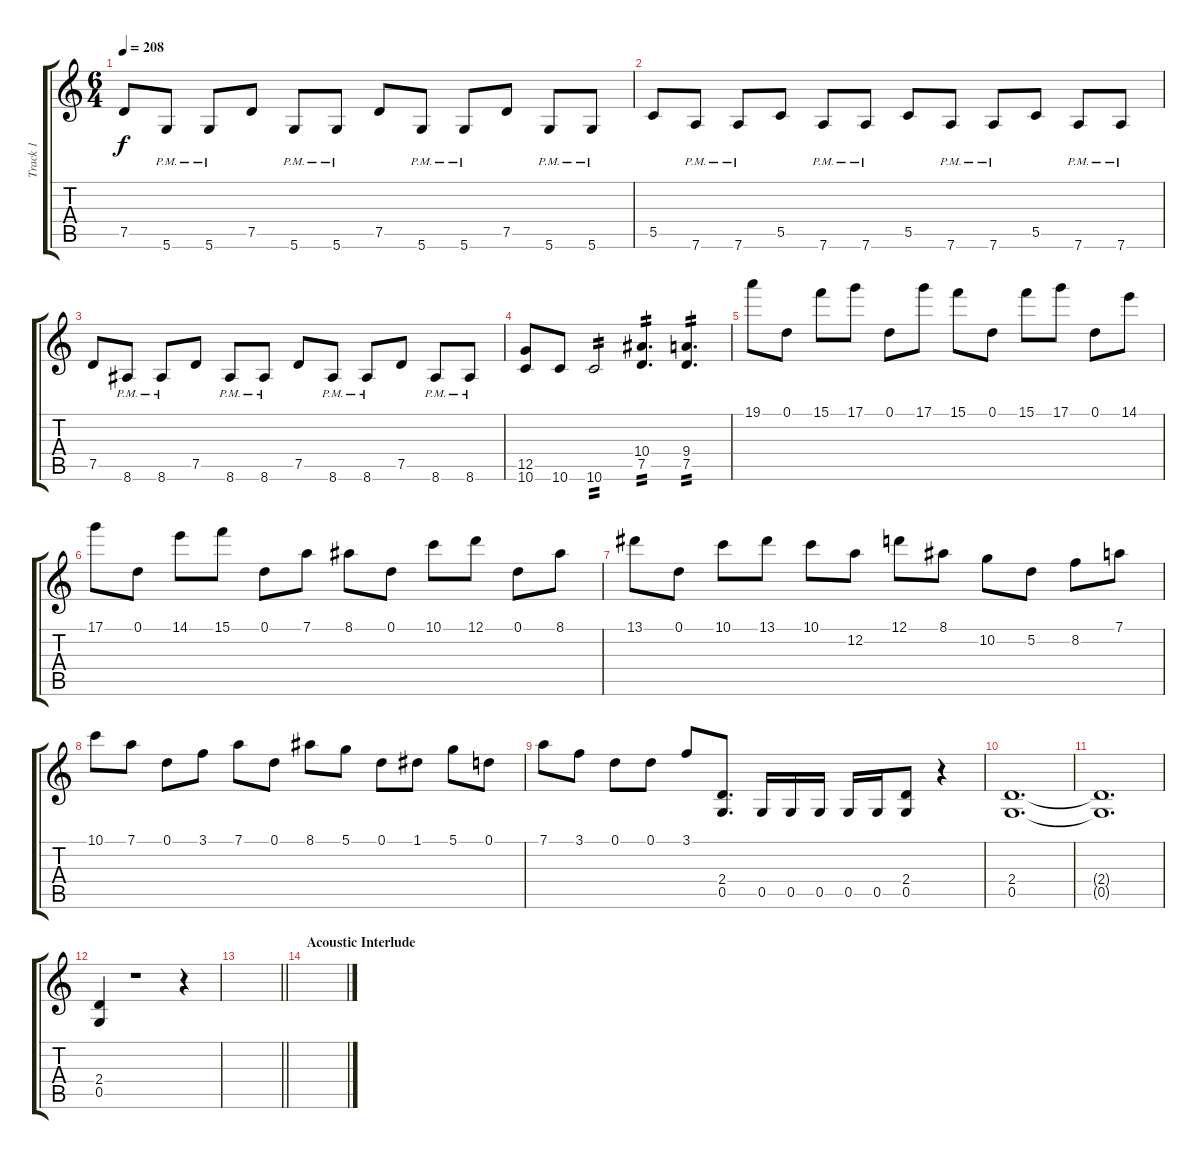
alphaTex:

\track ("Track 1" "Track 1") {instrument distortionguitar}
\staff {score tabs}
\tuning (D4 A3 F3 C3 G2 D2) {hide}
\ts (6 4)
\tempo 208
\clef g2
\ks c
7.5.8{dy f} 5.6{pm}.8 5.6{pm}.8 7.5.8 5.6{pm}.8 5.6{pm}.8 7.5.8 5.6{pm}.8 5.6{pm}.8 7.5.8 5.6{pm}.8 5.6{pm}.8 |
5.5.8 7.6{pm}.8 7.6{pm}.8 5.5.8 7.6{pm}.8 7.6{pm}.8 5.5.8 7.6{pm}.8 7.6{pm}.8 5.5.8 7.6{pm}.8 7.6{pm}.8 |
7.5.8 8.6{pm}.8 8.6{pm}.8 7.5.8 8.6{pm}.8 8.6{pm}.8 7.5.8 8.6{pm}.8 8.6{pm}.8 7.5.8 8.6{pm}.8 8.6{pm}.8 |
(12.5 10.6).8 10.6.8 10.6.2{tp 2} (10.4 7.5).4{d tp 2} (9.4 7.5).4{d tp 2} |
19.1.8 0.1.8 15.1.8 17.1.8 0.1.8 17.1.8 15.1.8 0.1.8 15.1.8 17.1.8 0.1.8 14.1.8 |
17.1.8 0.1.8 14.1.8 15.1.8 0.1.8 7.1.8 8.1.8 0.1.8 10.1.8 12.1.8 0.1.8 8.1.8 |
13.1.8 0.1.8 10.1.8 13.1.8 10.1.8 12.2.8 12.1.8 8.1.8 10.2.8 5.2.8 8.2.8 7.1.8 |
10.1.8 7.1.8 0.1.8 3.1.8 7.1.8 0.1.8 8.1.8 5.1.8 0.1.8 1.1.8 5.1.8 0.1.8 |
7.1.8 3.1.8 0.1.8 0.1.8 3.1.8 (2.4 0.5).8{d} 0.5.16 0.5.16 0.5.16 0.5.16 0.5.16 (2.4 0.5).8 r.4 |
(2.4 0.5).1{d} |
(2.4{t} 0.5{t}).1{d} |
(2.4 0.5).4 r.1 r.4 |
\barLineRight lightlight
|
\section ("" "Acoustic Interlude")
